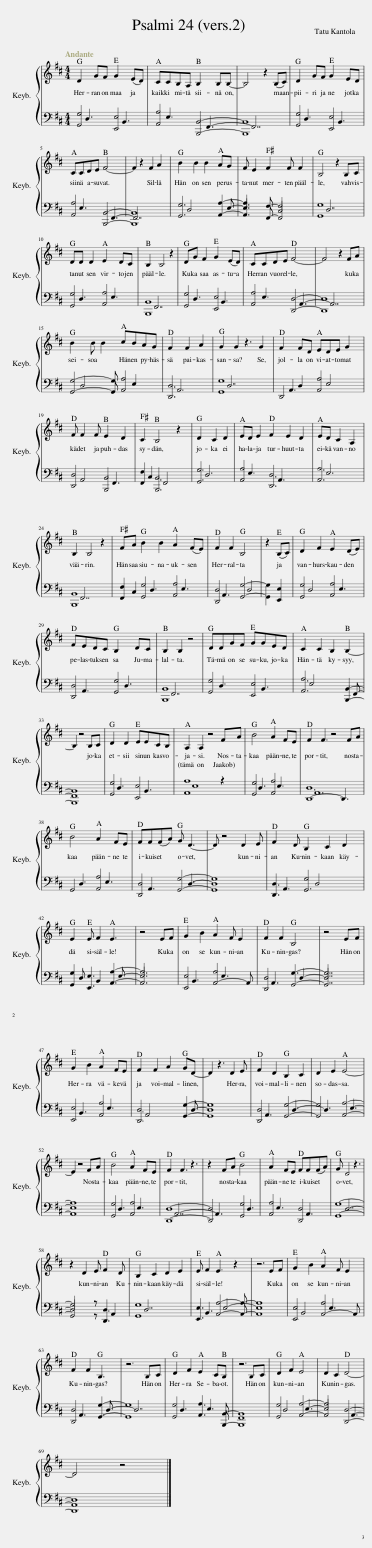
X:1
%%score { 1 | ( 2 3 4 ) }
L:1/8
Q:1/4=96
M:4/4
I:linebreak $
K:D
V:1 treble
V:2 bass
V:3 bass
V:4 bass
V:1
 D2 GF G2 (ED) | CCB,A, B,2 B,B,- | B,4 z2 (B,C) | D2 GF G2 ED |$ CCDE F4- | %5
 F2 z2 F2 A2 | B2 B2 B2 AG | F E2 F2 F F2 | B,4 z2 B,C |$ DD D2 E2 DC | %10
 B,2 B,4 z2 | DG F2 G2 (ED) | CCDE F4- | F4 z2 FA |$ B2 B B2 cBAG | %15
 F2 F2 A2 x | G2 G2 z3 G2 | F2 FD EDE G2 |$ F F2 F E2 D2 | C2 B,4 z2 | %20
 D2 C2 D2 x | ED E2 F2 E2 D2 | ED C2 A,2 x |$ B,2 B,4 z2 | FA B2 B2 A2 (FE) | %25
 F2 F2 B,4 x | z2 (B,C) | D2 F2 E2 (DE) |$ FEDC B,2 DC | B,2 B,2 z4 | %30
 DDGF GGED | C2 C2 B,2 B,2- |$ B,2 z4 B,C | D2 D2 EECB, | A,2 A,2 z4 FA | %35
 B4 A2 FE | F2 F3 z4 FA x2 |$ B4 A2 FE | FF(FA) G D3- | D z4 D2 E | %40
 F2 D B,2 C2 D2 |$ E2 E F2 E3 | z4 x EF | G2 B2 A2 F E2 | F2 F2 B,4 | %45
 z4 x EF |$ G2 B2 A2 FE | F2 F2 A2 GD- | D2 z3 D2 E | F2 D2 B,2 C2 | %50
 D2 E2 E4- |$ E2 z4 FA | B4 A2 FE | F2 F3 z3 | z2 FA B4 | %55
 A2 FE FF(FA) | G D4 z3 |$ z2 D2 E F2 D | B,2 C2 D2 E2 | E F2 E3 z2 | %60
 z6 EF | G2 B2 A2 F E2 |$ F2 F2 B,3 | z6 B,C | D2 F2 E2 CB, | %65
 z6 B,C | D2 F2 E4 | D2 C2 D4- |$ D4 z4 |] %69
V:2
 G,,4 E,,4 | A,,4 B,,,4- | B,,,8 | G,,4 E,,4 |$ A,,4 B,,,4- | %5
 B,,,8 | G,,6 A,,2- | A,,3 F,,- F,,4 | G,,8 |$ G,,4 A,,4 | %10
 B,,,8 | G,,4 E,,4 | A,,4 D,,4- | D,,8 |$ G,,4- G,, A,,4 | %15
 D,,6 x | G,,8 x | D,,4 A,,4 x |$ D,,4 B,,,4 | F,,2 B,,,6 | %20
 G,,6 x | A,,4 D,,6 | A,,6 x |$ B,,,8 | F,,2 G,,4 A,,4 | %25
 D,,4 G,,4- x | G,,2 E,,2 | G,,4 A,,4 |$ D,,4 G,,4 | B,,,8 | %30
 G,,4 E,,4 | A,,6 B,,,2- |$ B,,,8 | G,,4 E,,4 | A,,8 z2 | %35
 G,,4 A,,4 | D,,8- D,,3 x2 |$ G,,4 A,,4 | D,,4 G,,4- | G,,8 | %40
 D,,3 G,,6 |$ G,,2 E,,3 A,,3- | A,,6 x | E,,4 A,,4- A,, | D,,4 G,,4- | %45
 G,,7 |$ E,,4 A,,4 | D,,6 G,,2- | G,,8 | D,,4 G,,4- | %50
 G,,4 A,,4- |$ A,,8 | G,,4 A,,4 | D,,8- | D,,4 G,,4 | %55
 A,,4 D,,4 | G,,8- |$ G,,4 z D,,3 | G,,8 | E,,3 A,,4- A,,- | %60
 A,,8 | E,,4 A,,4- A,, |$ D,,4 G,,3- | G,,8 | G,,4 A,,3 B,,,- | %65
 B,,,8 | G,,4 A,,4- | A,,4 D,,4- |$ D,,8 |] %69
V:3
 G,4 E,4 | A,4 B,,4- | B,,8 | G,4 E,4 |$ A,4 B,,4- | %5
 B,,8 | G,6 A,2- | A,3 F,- F,4 | G,8 |$ G,4 A,4 | %10
 B,,8 | G,4 E,4 | A,4 D,4- | D,8 |$ G,4- G, A,4 | %15
 D,6 x | G,8 x | x2 D,2 A,4 x |$ D,4 B,,4 | F,2 B,,6 | %20
 G,6 x | A,4 D,6 | A,6 x |$ B,,8 | F,2 G,4 A,4 | %25
 D,4 G,4- x | G,2 E,2 | G,4 A,4 |$ D,4 G,4 | B,,8 | %30
 G,4 E,4 | A,6 B,,2- |$ B,,8 | G,4 E,4 | A,8 x2 | %35
 G,4 A,4 | D,12 x |$ x4 A,4 | D,4 G,4- | G,8 | %40
 D,3 G,4 x2 |$ G,2 E,3 A,2- x | A,6 x | E,4 A,4 x | D,4 G,3- x | %45
 G,7 |$ E,4 A,4 | D,6 G,2- | G,8 | D,4 G,4- | %50
 G,4 A,4- |$ A,8 | G,4 A,4 | D,8- | D,4 G,4 | %55
 A,4 D,4 | G,8- |$ G,4 z D,3 | G,8 | E,3 A,4- A,- | %60
 A,8 | E,4 A,4 x |$ D,4 G,2- x | G,8 | G,4 A,3 B,,- | %65
 B,,8 | G,4 A,4- | A,4 D,4- |$ D,8 |] %69
V:4
 x D,3 x B,,3 | x E,3 x F,,3- | x F,,7 | x D,3 x B,,3 |$ x E,3 x F,,3- | %5
 F,,7 x | x D,4 x2 E,- | E,3 x C,4 | x D,7 |$ x D,3 x E,3 | %10
 x F,,7 | x D,3 x B,,3 | x E,3 x A,,3- | x A,,7 |$ x D,4 x E,2 x | %15
 x A,,6 | x D,7 x | x A,,3 x E,4 |$ x A,,4 F,,3 | x C,2 F,,4 x | %20
 x D,6 | x E,3 x A,,3 x2 | x E,6 |$ x F,,7 | x C,2 D,3 x E,3 | %25
 x A,,3 x D,4 | x4 | x D,4 E,3 |$ x A,,3 x D,3 | x F,,7 | %30
 x D,3 x B,,3 | x E,4 x2 F,,- |$ F,,8 | x D,3 x B,,3 | x E,8 x | %35
 x D,3 x E,3 | x A,,12 |$ x D,3 x E,3 | x A,,3 x D,3- | D,8 | %40
 x A,,3 D,4 x |$ x D, x B,,2 x E,- x | E,6 x | x B,,3 x E,3 x | x A,,3 x D,2- x | %45
 D,7 |$ x B,,3 x E,3 | x A,,4 x2 D,- | D,8 | x A,,3 x D,3- | %50
 x D,3 x E,3- |$ E,8 | x D,3 x E,3 | x A,,7- | x A,,3 x D,3 | %55
 x E,3 x A,,3 | x D,7- |$ D,4 x2 A,,2 | x D,7 | x B,,3 E,4- | %60
 E,8 | x B,,4 E,3 x |$ x A,,3 x D,- x | x D,7 | x D,3 x E,3 | %65
 F,,8 | x D,4 E,3- | E,4 x A,,3- |$ A,,8 |] %69
